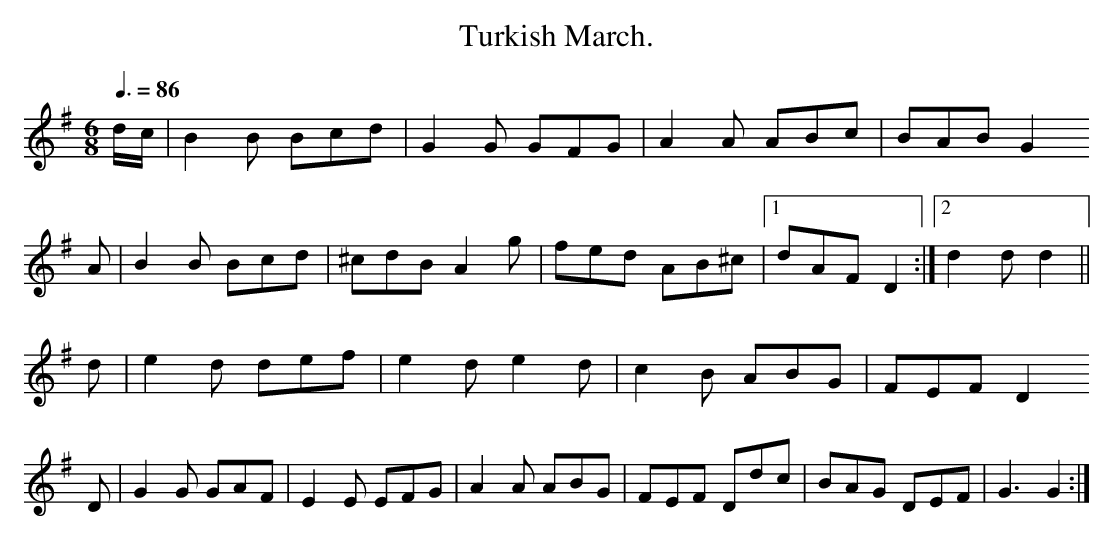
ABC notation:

X:1
T:Turkish March.
M:6/8
L:1/8
Q:3/8=86
K:G major
d/c/|B2B Bcd| G2G GFG|A2A ABc |   BAB G2
A   |B2B Bcd|^cdB A2g|fed AB^c|[1 dAF D2:|\
                               [2 d2d d2||
d   |e2d def|e2d e2d|c2B ABG|FEF D2
D   |G2G GAF|E2E EFG|A2A ABG|FEF Ddc|BAG DEF|G3 G2:|
